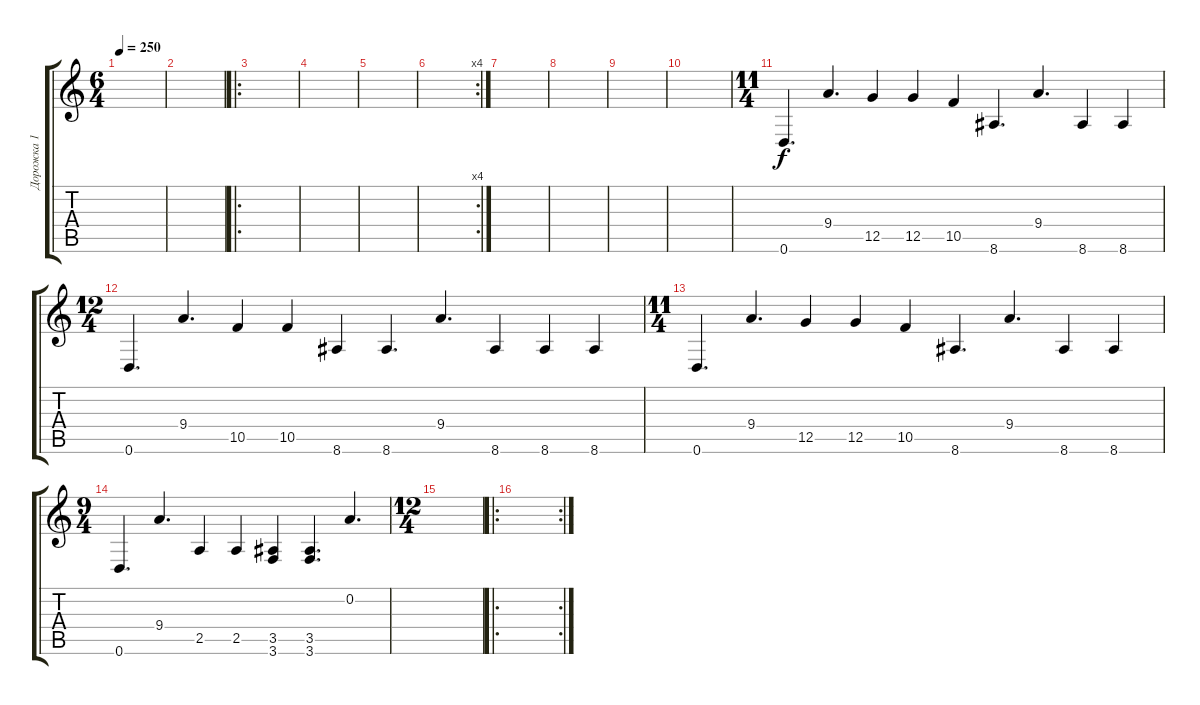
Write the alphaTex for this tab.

\track ("Дорожка 1" "Дорожка 1") {instrument electricguitarjazz}
\staff {score tabs}
\tuning (D4 A3 F3 C3 G2 D2) {hide}
\ts (6 4)
\tempo 250
\clef g2
\ks c
|
|
\ro
|
|
|
\rc 4
|
|
|
|
|
\ts (11 4)
0.6.4{d} 9.4.4{d} 12.5.4 12.5.4 10.5.4 8.6.4{d} 9.4.4{d} 8.6.4 8.6.4 |
\ts (12 4)
0.6.4{d} 9.4.4{d} 10.5.4 10.5.4 8.6.4 8.6.4{d} 9.4.4{d} 8.6.4 8.6.4 8.6.4 |
\ts (11 4)
0.6.4{d} 9.4.4{d} 12.5.4 12.5.4 10.5.4 8.6.4{d} 9.4.4{d} 8.6.4 8.6.4 |
\ts (9 4)
0.6.4{d} 9.4.4{d} 2.5.4 2.5.4 (3.5 3.6).4 (3.5 3.6).4{d} 0.2.4{d} |
\ts (12 4)
|
\ro
\rc 2
